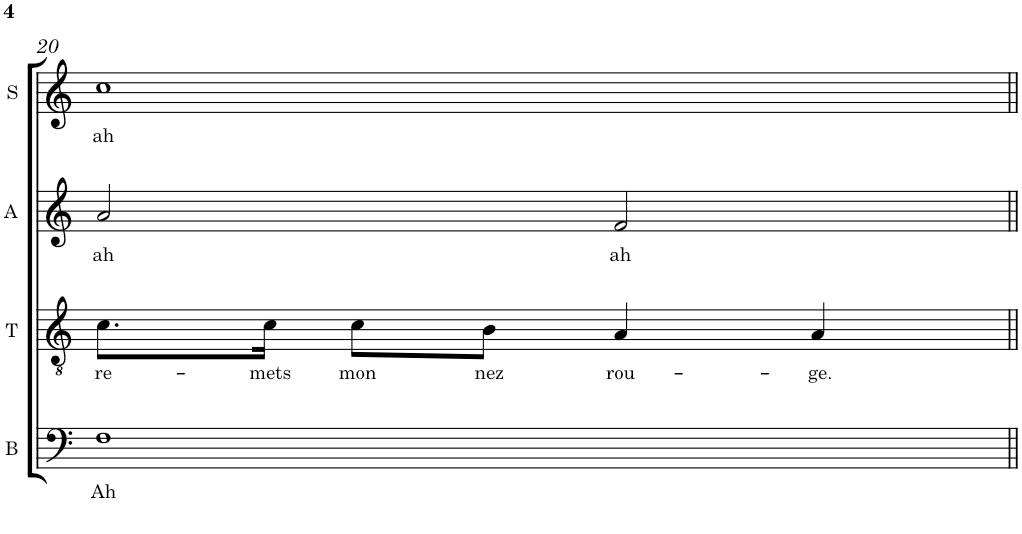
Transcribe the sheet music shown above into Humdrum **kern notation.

**kern	**text	**kern	**text	**kern	**text	**kern	**text
*part4	*part4	*part3	*part3	*part2	*part2	*part1	*part1
*staff4	*staff4	*staff3	*staff3	*staff2	*staff2	*staff1	*staff1
*I"Basse	*	*I"Ténor	*	*I"Alto	*	*I"Soprano	*
*I'B	*	*I'T	*	*I'A	*	*I'S	*
!!LO:PB:g=z
*clefF4	*	*clefGv2	*	*clefG2	*	*clefG2	*
*	*	*Trd1c2	*	*Trd4c7	*	*	*
*k[]	*	*k[]	*	*k[]	*	*k[]	*
*M4/4	*	*M4/4	*	*M4/4	*	*M4/4	*
*met(c)	*	*met(c)	*	*met(c)	*	*met(c)	*
=20	=20	=20	=20	=20	=20	=20	=20
!	!LO:LY:b	!	!LO:LY:b	!	!LO:LY:b	!	!LO:LY:b
1F	Ah	8.c\L	re-	2a/	ah	1cc	ah
!	!	!	!LO:LY:b	!	!	!	!
.	.	16c\Jk	-mets	.	.	.	.
!	!	!	!LO:LY:b	!	!	!	!
.	.	8c\L	mon	.	.	.	.
!	!	!	!LO:LY:b	!	!	!	!
.	.	8B\J	nez	.	.	.	.
!	!	!	!LO:LY:b	!	!LO:LY:b	!	!
.	.	4A/	rou-	2f/	ah	.	.
!	!	!	!LO:LY:b	!	!	!	!
.	.	4A/	-ge.	.	.	.	.
=||	=||	=||	=||	=||	=||	=||	=||
*-	*-	*-	*-	*-	*-	*-	*-
